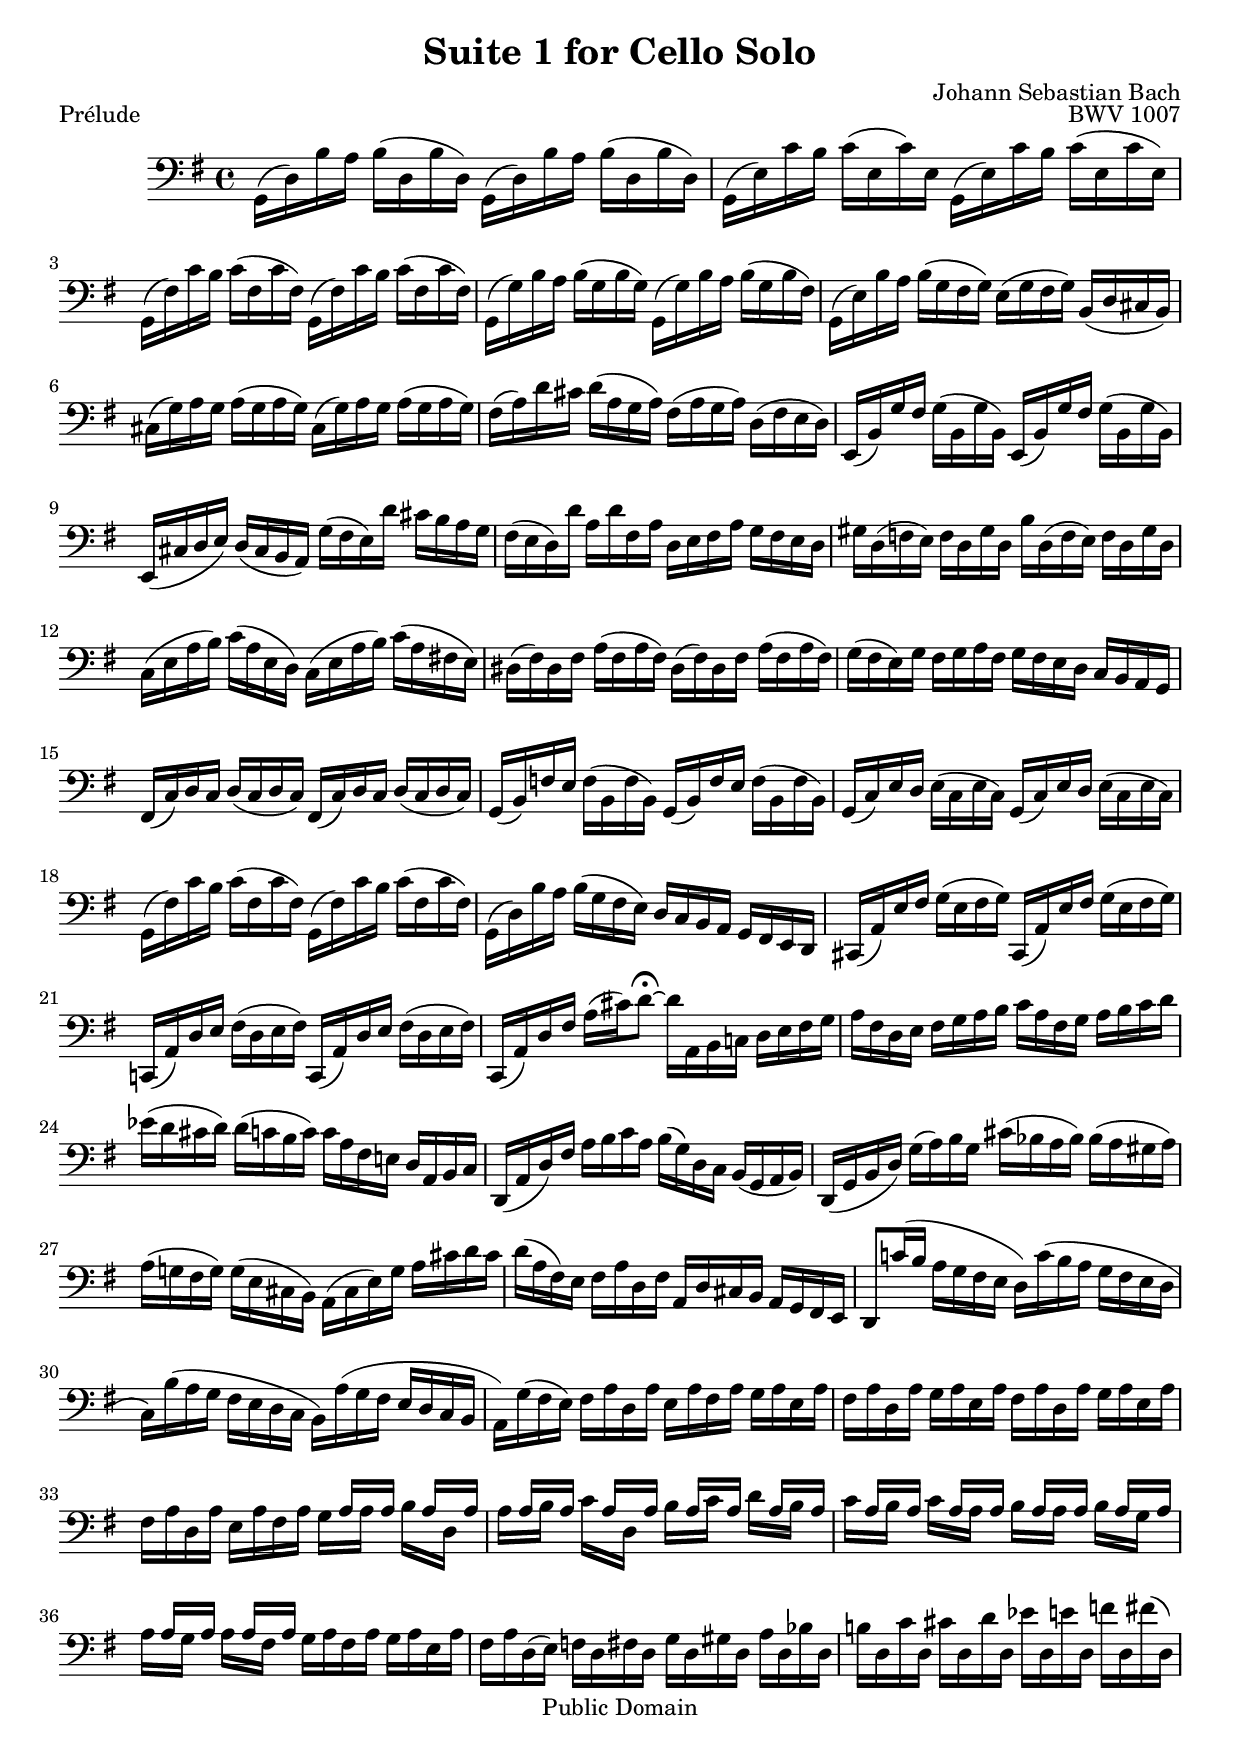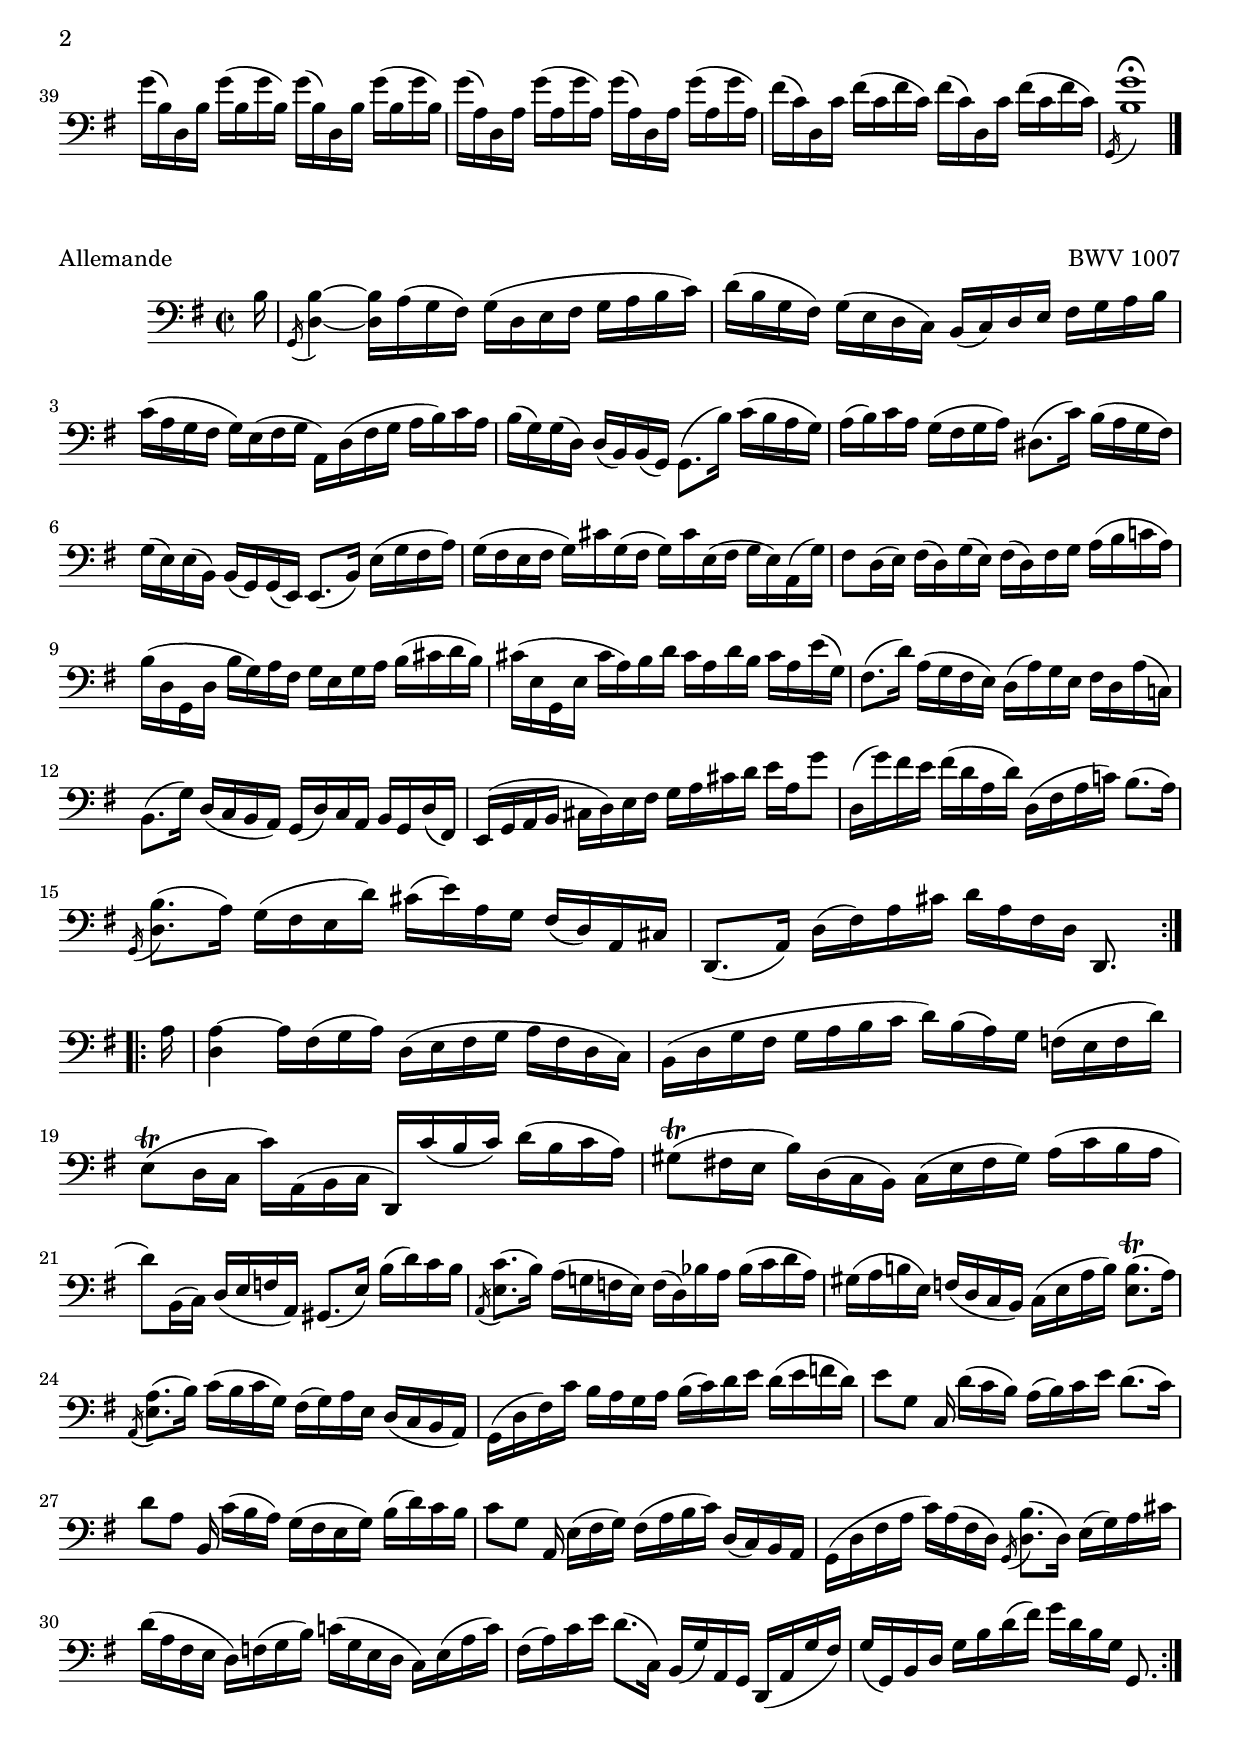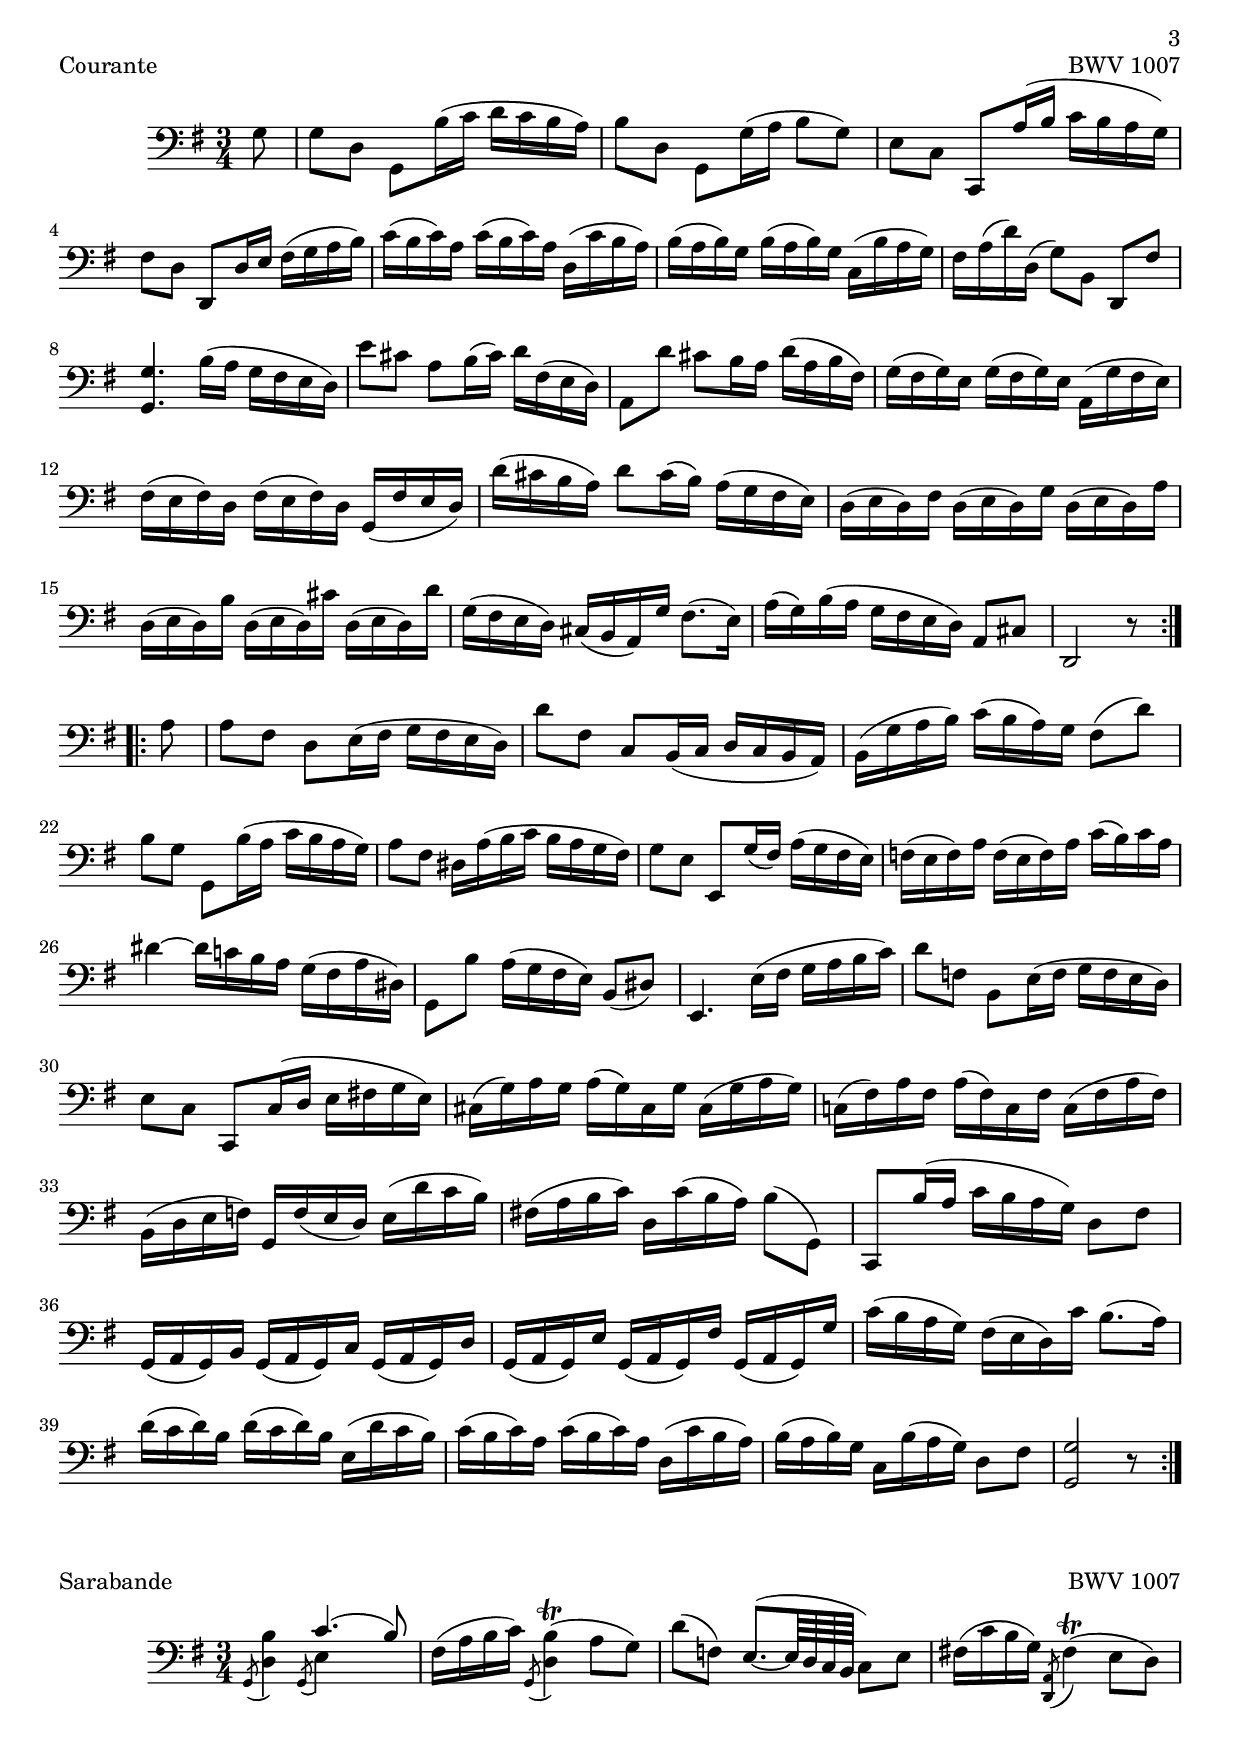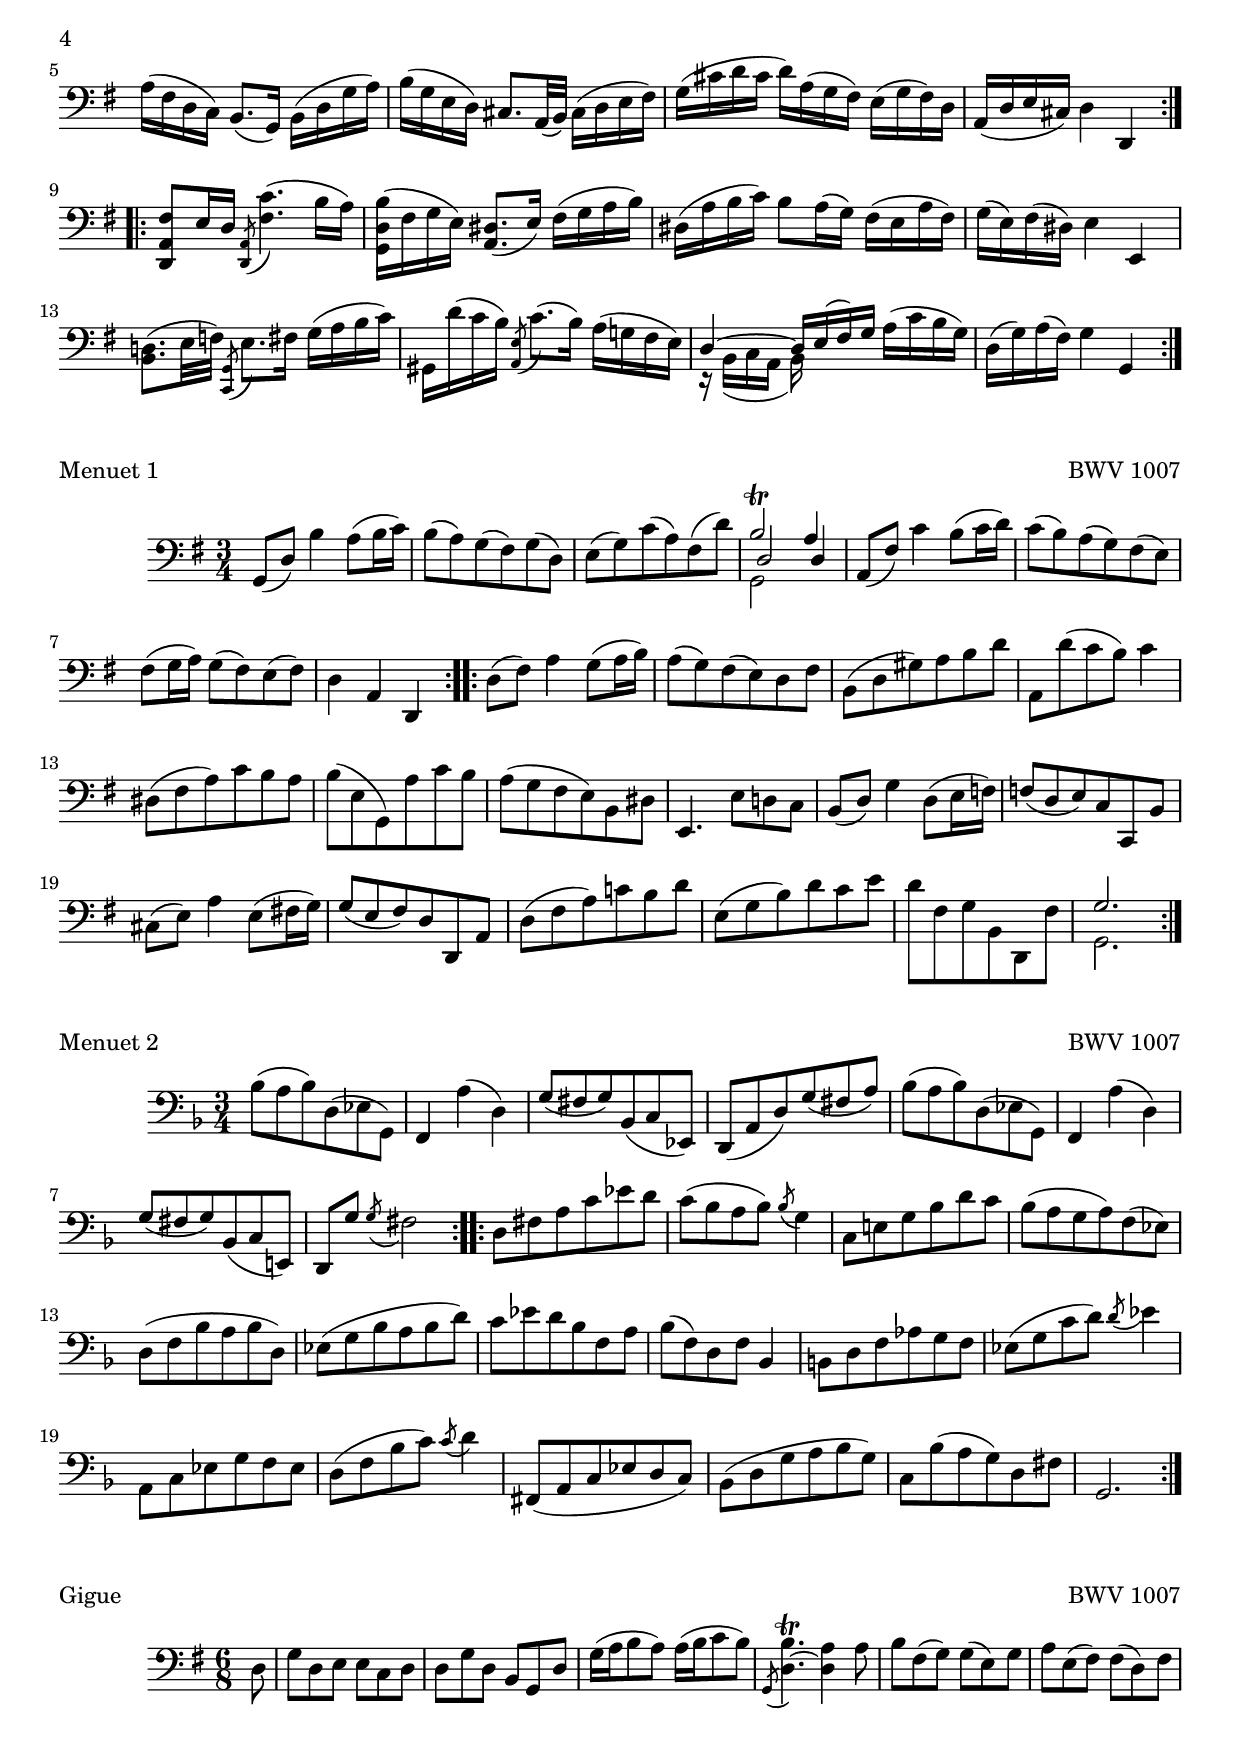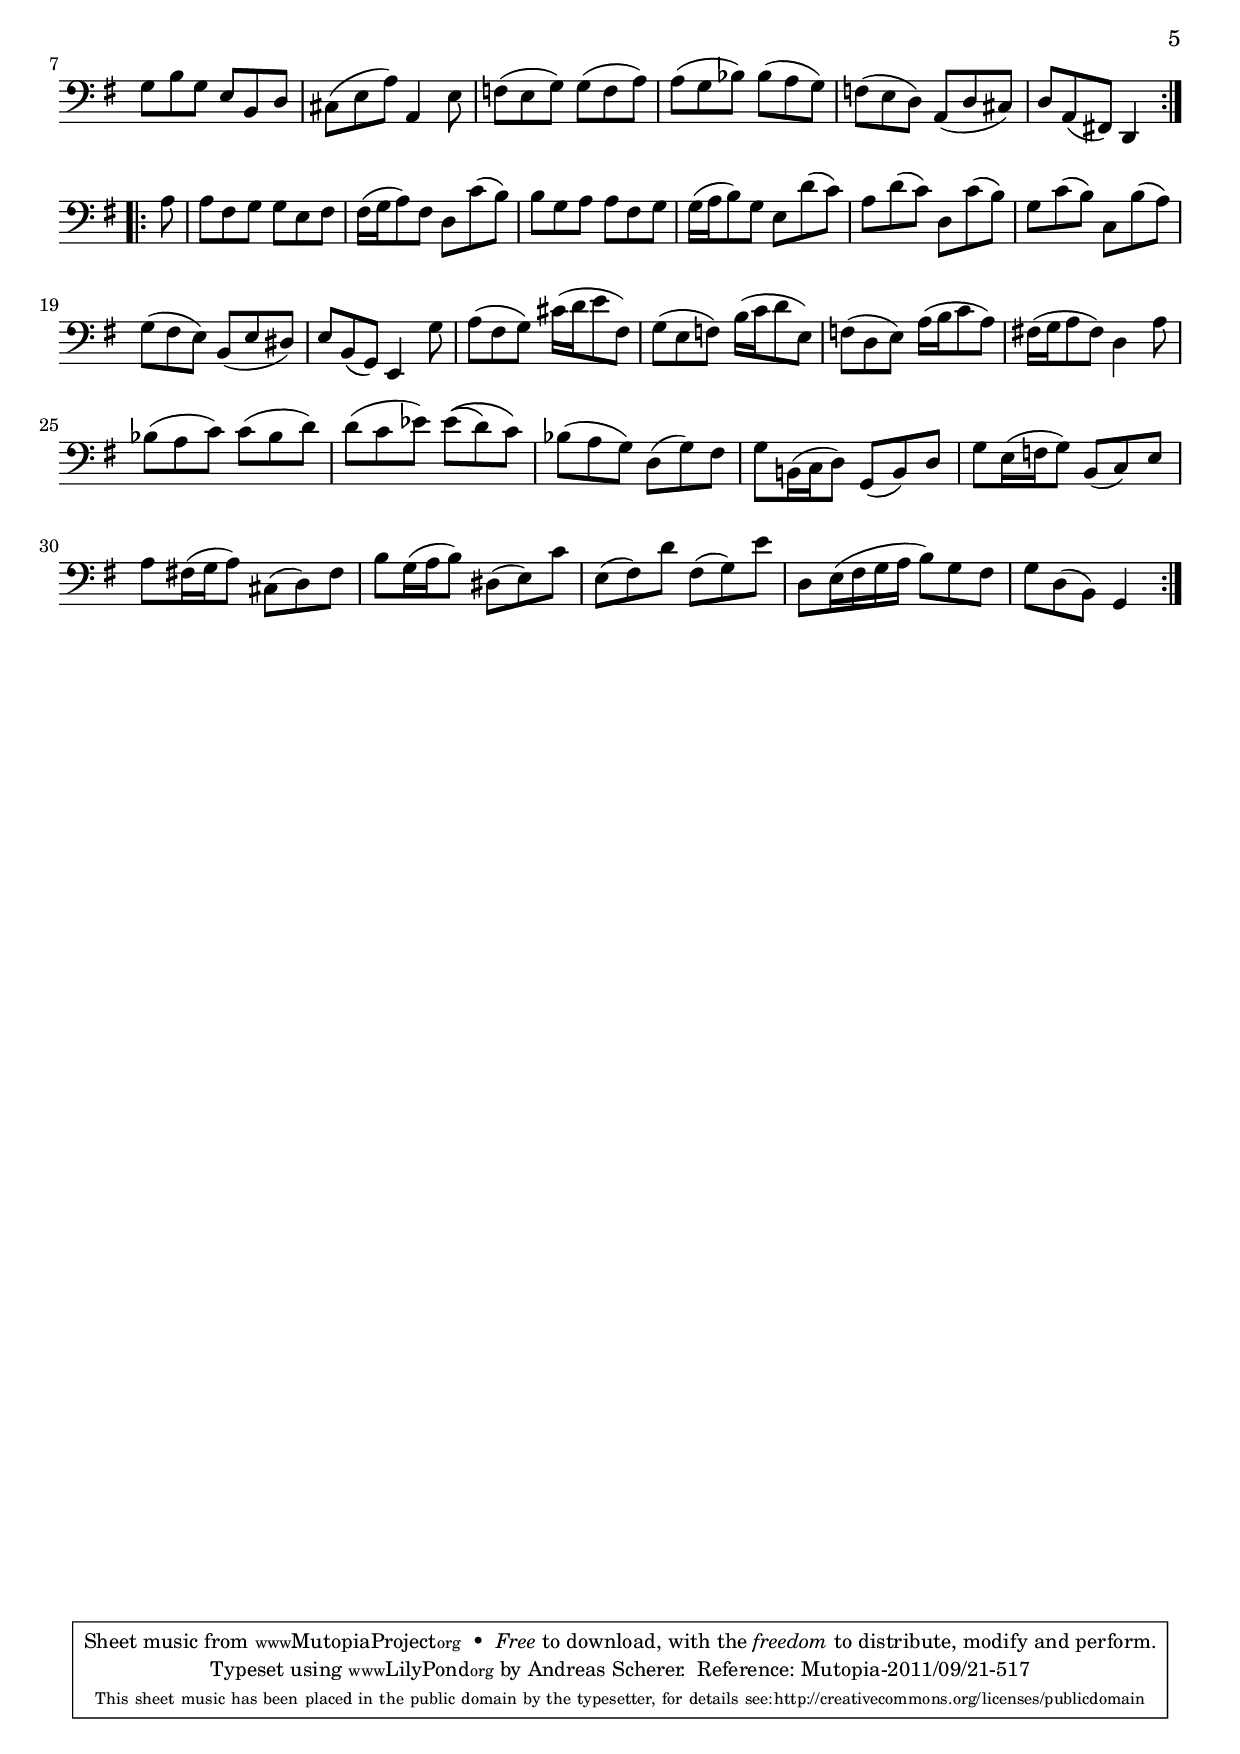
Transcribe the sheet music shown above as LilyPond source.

\version "2.18.2"

\header {
	title = "Suite 1 for Cello Solo"
	opus = "BWV 1007"
	composer = "Johann Sebastian Bach"
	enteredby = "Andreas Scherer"

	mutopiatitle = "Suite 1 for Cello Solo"
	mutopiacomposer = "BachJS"
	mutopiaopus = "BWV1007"
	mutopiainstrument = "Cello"
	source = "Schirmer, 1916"
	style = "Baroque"
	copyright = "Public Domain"
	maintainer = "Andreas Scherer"
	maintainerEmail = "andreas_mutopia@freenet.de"
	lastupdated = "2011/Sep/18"

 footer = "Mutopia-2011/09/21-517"
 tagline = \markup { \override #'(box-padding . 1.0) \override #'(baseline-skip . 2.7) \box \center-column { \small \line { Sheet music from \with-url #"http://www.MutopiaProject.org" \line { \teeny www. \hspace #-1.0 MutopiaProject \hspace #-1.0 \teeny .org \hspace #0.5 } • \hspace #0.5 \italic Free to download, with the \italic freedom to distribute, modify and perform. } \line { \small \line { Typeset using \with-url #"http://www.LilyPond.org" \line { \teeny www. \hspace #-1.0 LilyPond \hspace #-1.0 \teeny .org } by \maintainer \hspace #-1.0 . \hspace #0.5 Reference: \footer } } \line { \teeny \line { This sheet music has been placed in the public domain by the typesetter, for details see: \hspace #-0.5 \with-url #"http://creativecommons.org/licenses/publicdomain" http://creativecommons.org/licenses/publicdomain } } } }
}

\version "2.18.2"

prelude = \context Staff \relative c' {

	\time 4/4
	\key g \major
	\set Staff.midiInstrument = "cello"

	% 1
	g16(d') b' a b( d, b' d,) g,(d') b' a b( d, b' d,) |
	g,(e') c' b c( e, c' )e, g,(e') c' b c( e, c' e,) |
	g,(fis') c' b c( fis, c' fis,) g,(fis') c' b c( fis, c' fis,) |
	g,(g') b a b( g b g) g,(g') b a b( g b fis) |
	g,(e') b' a b( g fis g) e( g fis g) b,( d cis b) |
	% 6
	cis(g') a g a( g a g) cis,(g') a g a( g a g) |
	fis(a) d cis d( a g a) fis( a g a) d,( fis e d) |
	e,(b') g' fis g( b, g' b,) e,(b') g' fis g( b, g' b,) |
	e,(cis' d e) d( cis b a) g'(fis e) d' cis b a g |
	fis(e d) d' a d fis, a d, e fis a g fis e d |
	% 11
	gis d( f e) f d gis d b' d,( f e) f d gis d |
	c(e a b) c( a e d) c(e a b) c( a fis! e) |
	dis(fis) dis fis a( fis a fis) dis(fis) dis fis a( fis a fis) |
	g(fis e) g fis g a fis g fis e d c b a g |
	fis( c') d c d( c d c) fis,( c') d c d( c d c) |
	% 16
	g( b) f' e f( b, f' b,) g( b) f' e f( b, f' b,) |
	g( c) e d e( c e c) g( c) e d e( c e c) |
	g( fis') c' b c( fis, c' fis,) g,( fis') c' b c( fis, c' fis,) |
	g,( d') b' a b( g fis e) d c b a g fis e d |
	cis( a') e' fis g( e fis g) cis,,( a') e' fis g( e fis g) |
	% 21
	c,,!( a') d e fis( d e fis) c,( a') d e fis( d e fis) |
	c,( a') d fis a( cis) d8\fermata~d16 a, b c! d e fis g |
	a fis d e fis g a b c a fis g a b c d |
	ees(d cis d) d( c b c) c a fis e! d a b c |
	d,( a' d) fis a b c a b( g) d c b( g a b) |
	% 26
	d,( g b d) g( a) b g cis( bes a bes) bes( a gis a) |
	a( g! fis g) g( e cis b) a( cis e) g a cis d cis |
	d( a fis) e fis a d, fis a, d cis b a g fis e |
	d8 c''!16(b a g fis e d) c'(b a g fis e d |
	c) b'(a g fis e d c b) a'(g fis e d c b |
	% 31
	a) g'(fis e) fis a d, a' e a fis a g a e a |
	fis a d, a' g a e a fis a d, a' g a e a |
	fis a d, a' e a fis a <<{s a[ s a] s a[ s a]}
		\\ {g[ s a] s b[ s d,] s}>> |
	<<{s a'[ s a] s a[ s a] s a[ s a] s a[ s a]}
		\\ {a[ s b] s c[ s d,] s b'[ s c] s d[ s b] s}>> |
	<<{s a[ s a] s a[ s a] s a[ s a] s a[ s a]}
		\\ {c[ s b] s c[ s a] s b[ s a] s b[ s g] s}>> |
	% 36
	<<{s a[ s a] s a[ s a]} \\ {a[ s g] s a[ s fis] s}>> g a fis a g a e a |
	fis a d,( e) f d fis d g d gis d a' d, bes' d, |
	b'! d, c' d, cis' d, d' d, ees' d, e' d, f' d, fis'( d,) |
	g'( b,) d, b' g'( b, g' b,) g'( b,) d, b' g'( b, g' b,) |
	g'( a,) d, a' g'( a, g' a,) g'( a,) d, a' g'( a, g' a,) |
	% 41
	fis'( c) d, c' fis( c fis c) fis( c) d, c' fis( c fis c) |
	\acciaccatura g, <b' g'>1\fermata | \bar "|."
}

\version "2.18.2"

allemande = \context Staff \relative c'' {

	\time 2/2
	\key g \major
	\set Staff.midiInstrument = "cello"

	\repeat volta 2 {
	    \partial 16 b16 |
	% 1
	    \acciaccatura g,16 <b' d,>4~<b d,>16[ a( g fis]) g16[(d e fis] g[a b c)] |
	    d[(b g fis]) g[( e d c]) b[(c) d e] fis[g a b] |
	    c[(a g fis] g[) e( fis g] a,[) d( fis g] a[ b) c a] |
	    b[(g) g(d)] d[(b) b(g)] g8.[(b'16]) c[( b a g]) |
	    a[(b) c a] g[(fis g a)] dis,8.[(c'16]) b[(a g fis]) |
	% 6
	    g[(e) e(b)] b[(g) g(e)] e8.[(b'16]) e[(g fis a]) |
	    g[(fis e fis] g[)cis g(fis] g[)cis e,(fis] g[e) a,( g']) |
	    fis8[ d16( e]) fis[(d) g( e]) fis[(d) fis g] a[(b c! a]) |
	    b[(d, g, d'] b'[g) a fis] g[e g a] b[(cis d b]) |
	    cis[(e, g, e'] cis'[a) b d] cis[a d b] cis[a e'( g,]) |
	% 11
	    fis8.[( d'16]) a[(g fis e)] d[(a') g e] fis d a'( c,!]) |
	    b8.[( g'16]) d[(c b a)] g[(d') c a] b[g d'( fis,]) |
	    e[(g a b] cis[d) e fis] g[a cis d] e[ a, g'8] |
	    d,16[(g') fis e] fis[(d a d]) d,[(fis a c!]) b8.[( a16]) |
	    \acciaccatura g,16 <b' d,>8.[( a16]) g16[(fis e d']) cis[(e) a, g] fis[(d) a cis] |
	% 16
	    d,8.[(a'16]) d[(fis) a cis] d[a fis d] d,8. } \break \repeat volta 2 { a''16 |
	    <a d,>4~a16 fis(g a) d,16[(e fis g] a[fis d c]) |
	    b[(d g fis] g[a b c] d[) b( a) g] f[(e f d']) |
	    e,8[(^\trill d16 c16] c'16[) a,( b c] d,[) c''( b c]) d[( b c a]) |
	    gis8[(^\trill fis!16 e16] b'16[) d,( c b]) c[( e fis gis]) a[( c b a] |
	% 21
	    d8[) b,16(c)] d[(e f a,]) gis8.[( e'16]) b'[( d) c b] |
	    \acciaccatura a,16 <c' e,>8.[( b16]) a16[( g! f e]) f[( d) bes' a] bes[( c d a]) |
	    gis[(a b! e,]) f[( d c b)] c[( e a b]) <b e,>8.[(^\trill a16]) |
	    \acciaccatura a,16 <a' e>8.[( b16]) c16[(b c g]) fis[( g) a e] d[( c b a]) |
	    g[( d'fis) c'] b[a g a] b[( c) d e] d[( e f d]) |
	% 26
	    e8[ g,] c,16 d'[( c b]) a[( b) c e] d8.[( c16]) |
	    d8[ a] b,16 c'[( b a]) g[( fis e g]) b[( d) c b] |
	    c8[ g] a,16 e'[( fis g]) fis[( a b c)] d,[( c) b a] |
	    g[( d' fis a] c[) a( fis d])
		    \acciaccatura g,16 <b' d,>8.[( d,16]) e16[( g) a cis] |
	    d[( a fis e] d[) f( g b]) c![( g e d] c[) e( a c]) |
	    fis,[( a) c e] d8.[( c,16]) b[( g') a, g] d[( a' g' fis]) |
	    g[( g,) b d] g[ b d( fis]) g[d b g] g,8. 
	}
}

\version "2.18.2"

courante = \context Staff \relative c'' {

	\time 3/4
	\key g \major
	\set Staff.midiInstrument = "cello"
    
	\repeat volta 2 {
	    \partial 8 g8 |
	% 1
	    g d g,[b'16(c] d c b a) |
	    b8 d, g,[g'16(a] b8 g) | e c c,[a''16(b] c b a g) |
	% 4
	    fis8 d d,[d'16 e] fis(g a b) | c( b c) a c( b c) a d,( c' b a) |
	    b(a b) g b( a b) g c,( b' a g) | fis a( d) d,( g8[) b,] d,[fis'] |
	% 8
	    <g g,>4. b16(a g fis e d) | e'8 cis a[b16(cis)] d fis,(e d) |
	    a8 d' cis[ b16 a] d( a b fis) | g(fis g) e g(fis g) e a,( g' fis e) |
	% 12
	    fis(e fis) d fis(e fis) d g,( fis' e d) |
	    d'( cis b a) d8 cis16(b) a( g fis e) | d(e d) fis d(e d) g d(e d) a' |
	% 15
	    d,(e d) b' d,(e d) cis' d,(e d) d' |
	    g,( fis e d) cis( b a) g' fis8.( e16) |
	    a( g) b( a g fis e d) a8 cis | d,2 r8 } \break \repeat volta 2 { a''8 |
	% 19
	    a fis d[e16(fis] g fis e d) | d'8 fis, c[b16(c] d c b a) |
	    b( g' a b) c( b a) g fis8( d') | b g g,[b'16( a] c b a g) |
	% 23
	    a8 fis dis16 a'(b c b a g fis) | g8 e e,[g'16(fis)] a(g fis e) |
	    f(e f) a f(e f) a c( b) c a | dis4~dis16 c! b a g(fis a dis,!) |
	% 27
	    g,8 b' a16(g fis e) b8( dis) | e,4. e'16(fis g a b c) |
	    d8 f, b,[e16(f] g f e d) | e8 c c,[c'16(d] e fis! g e) |
	% 31
	    cis( g') a g a( g) cis, g' cis,( g' a g) |
	    c,!( fis) a fis a( fis) c fis c( fis a fis) |
	    b,( d e f) g, f'(e d) e( d' c b) | fis!( a b c) d, c'(b a) b8( g,) |
	% 35
	    c, b''16(a c b a g) d8 fis | g,16(a g) b g(a g) c g(a g) d' |
	    g,(a g) e' g,(a g) fis' g,(a g) g' |
	    c( b a g) fis( e d) c' b8.( a16) |
	% 39
	    d(c d) b d(c d) b e,( d' c b) | c(b c) a c(b c) a d,( c' b a) |
	    b( a b) g c, b'( a g) d8 fis | <g g,>2 r8
	}
}

\version "2.18.2"

sarabande = \context Staff \relative c'' {

	\time 3/4
	\key g \major
	\set Staff.midiInstrument = "cello"

    \repeat volta 2 {
	% 1
	    \acciaccatura g,8 <b' d,>4 \acciaccatura g,8 <<{c'4.( b8)} \\ {e,4}>> 
	    fis16(a b c) \acciaccatura g,8 <b' d,>4^\trill( a8 g) |
	    d'[( f,]) e8.[(~e64 d c b] c8[) e] |
	    fis!16( c' b g) \acciaccatura <a, d,>8 fis'4^\trill( e8 d) |
	% 5
	    a'16( fis d c) b8.( g16) b( d g a) |
	    b( g e d) cis8. a32( b) cis16( d e fis) |
	    g( cis d cis d) a( g fis) e( g fis) d |
	% 8
	    a( d e cis) d4 d, |
	}
	\repeat volta 2 {
	    <fis' a, d,>8 e16 d \acciaccatura <a d,>8  <c' fis,>4.( b16 a) |
	    <b d, g,>16( fis g e) <dis a>8.( e16) fis16( g a b) |
	% 11
	    dis,( a' b c) b8 a16( g) fis( e a fis) | g( e) fis( dis) e4 e, |
	    <d'! b>8.( e32 f) \acciaccatura <g, c,>8 e'8. fis16 g16( a b c) |
	% 14
	    gis, d''(c b) \acciaccatura <e, a,>8 c'8.( b16) a16( g! fis e) |
	    <<{d4~d16 e( fis) g} \\ {r16 b,[(c a] b)}>> a'( c b g) |
	    d( g) a( fis) g4 g, |
	}
}

\version "2.18.2"

menuetI = \context Staff \relative c' {

	\time 3/4
	\key g \major
	\set Staff.midiInstrument = "cello"

	\repeat volta 2 { g8( d') b'4 a8( b16 c) | b8( a) g( fis) g( d) | e( g) c( a) fis( d') |
	<<{b2\trill a4}\\{g,2 s4}\\{d'2 d4}>> |
	a8( fis') c'4 b8( c16 d) | c8( b) a( g) fis( e) |
	fis( g16 a) g8( fis) e( fis) | d4 a d, | }
	\repeat volta 2 { d'8( fis) a4 g8( a16 b) | a8( g) fis( e) d fis |
	b,( d gis) a b d | a, d'( c b) c4 | dis,8( fis a) c b a |
	b( e, g,) a' c b | a( g fis e) b dis | e,4. e'8[ d! c] |
	b( d) g4 d8( e16 f) | f8( d e) c c, b' |
	cis( e) a4 e8( fis!16 g) | g8( e fis) d d, a' |
	d( fis a) c! b d | e,( g b) d c e | d fis, g b, d, fis' |
	<<{g2.}\\{g,2.}>> |}
}

\version "2.18.2"

menuetII = \context Staff \relative c'' {

	\time 3/4
	\key d \minor
	\set Staff.midiInstrument = "cello"

    \repeat volta 2 {
	    bes8(a bes) d,( ees g,) | f4 a'( d,) | g8(fis g) bes,( c ees,) |
	    d( a' d) g( fis a) | bes(a bes) d,( ees g,) | f4 a'( d,) |
	    g8(fis g) bes,( c e,!) | d g' \acciaccatura g8 fis2 |
	}
	\repeat volta 2 {
	    d8 fis a c ees d | c(bes a bes) \acciaccatura bes8 g4 | c,8 e! g bes d c |
	    bes(a g a) f( ees) | d( f bes a bes d,) | ees( g bes a bes d) |
	    c ees d bes f a | bes( f) d f bes,4 | b8 d f aes g f |
	    ees(g c d) \acciaccatura d8 ees4 | a,,8 c ees g f ees |
            d(f bes c) \acciaccatura c8 d4 |
	    fis,,8( a c ees d c) | bes( d g a bes g) |
	    c, bes'(a g) d fis |
	    g,2. |
	}
}

\version "2.18.2"

gigue = \context Staff \relative c' {

	\time 6/8
	\key g \major
	\set Staff.midiInstrument = "cello"

    %\tempo 4 = 90
    \repeat volta 2 {
	    \partial 8 d8 
	    g d e e c d | d g d b g d' |
	    g16(a b8 a) a16(b c8 b) | \acciaccatura g,8 <b' d,>4.^\trill~<a d,>4 a8 |
	%6
	    b fis(g) g( e) g | a e(fis) fis( d) fis | g b g e b d |
	    cis( e a) a,4 e'8 | f( e g) g( f a) | a( g bes) bes( a g) |
	%12
	    f( e d) a( d cis) | d a( fis!) d4 } \break \repeat volta 2 { a''8 | 
	    a fis g g e fis |
	    fis16( g a8) fis d c'(b) | b g a a fis g | g16(a b8) g e d'(c) |
	    a d(c) d, c'(b) | g c(b) c, b'(a) | g( fis e) b( e dis) |
	    e b(g) e4 g'8 | a( fis g) cis16(d e8 fis,) | g( e f) b16( c d8 e,) |
	    f( d e) a16( b c8 a) | fis!16( g a8 fis) d4 a'8 | bes( a c) c( bes d) |
	    d( c ees) ees(\( d) c\) | bes( a g) d( g) fis | g b,!16(c d8) g,( b) d |
	    g e16(f g8) b,(c) e | a fis!16(g a8) cis,(d) fis | b g16(a b8) dis,(e) c' |
	    e,(fis) d' fis,(g) e' | d, e16(fis g a b8) g fis |
	    g d( b) g4
	}
}


\book {

\score { { \clef "bass" \transpose c c, { \prelude } }
	\layout { %{ Use LilyPond defaults %} }
	\header { piece = "Prélude" }
}

\score { { \clef "bass" \transpose c c, { \allemande } }
	\layout { %{ Use LilyPond defaults %} }
	\header { piece = "Allemande" }
}

\score { { \clef "bass" \transpose c c, { \courante } }
	\layout { %{ Use LilyPond defaults %} }
	\header { piece = "Courante" }
}

\score { { \clef "bass" \transpose c c, { \sarabande } }
	\layout { %{ Use LilyPond defaults %} }
	\header { piece = "Sarabande" }
}

\score { { \clef "bass" \transpose c c, { \menuetI } }
	\layout { %{ Use LilyPond defaults %} }
	\header { piece = "Menuet 1" }
}

\score { { \clef "bass" \transpose c c, { \menuetII } }
	\layout { %{ Use LilyPond defaults %} }
	\header { piece = "Menuet 2" }
}

\score { { \clef "bass" \transpose c c, { \gigue } }
	\layout { %{ Use LilyPond defaults %} }
	\header { piece = "Gigue" }
}

% MIDI output of all parts
\score { { \transpose c c, {
	\tempo 4 = 80 \prelude
	\tempo 4 = 70 \allemande
	\tempo 4 = 80 \courante
	\tempo 4 = 60 \sarabande
	\tempo 2 = 60 \menuetI
	\tempo 2 = 60 \menuetII
	\tempo 2 = 60 \gigue } }
	\midi { %{ Use explicit \tempo specifications %} }
}

}
